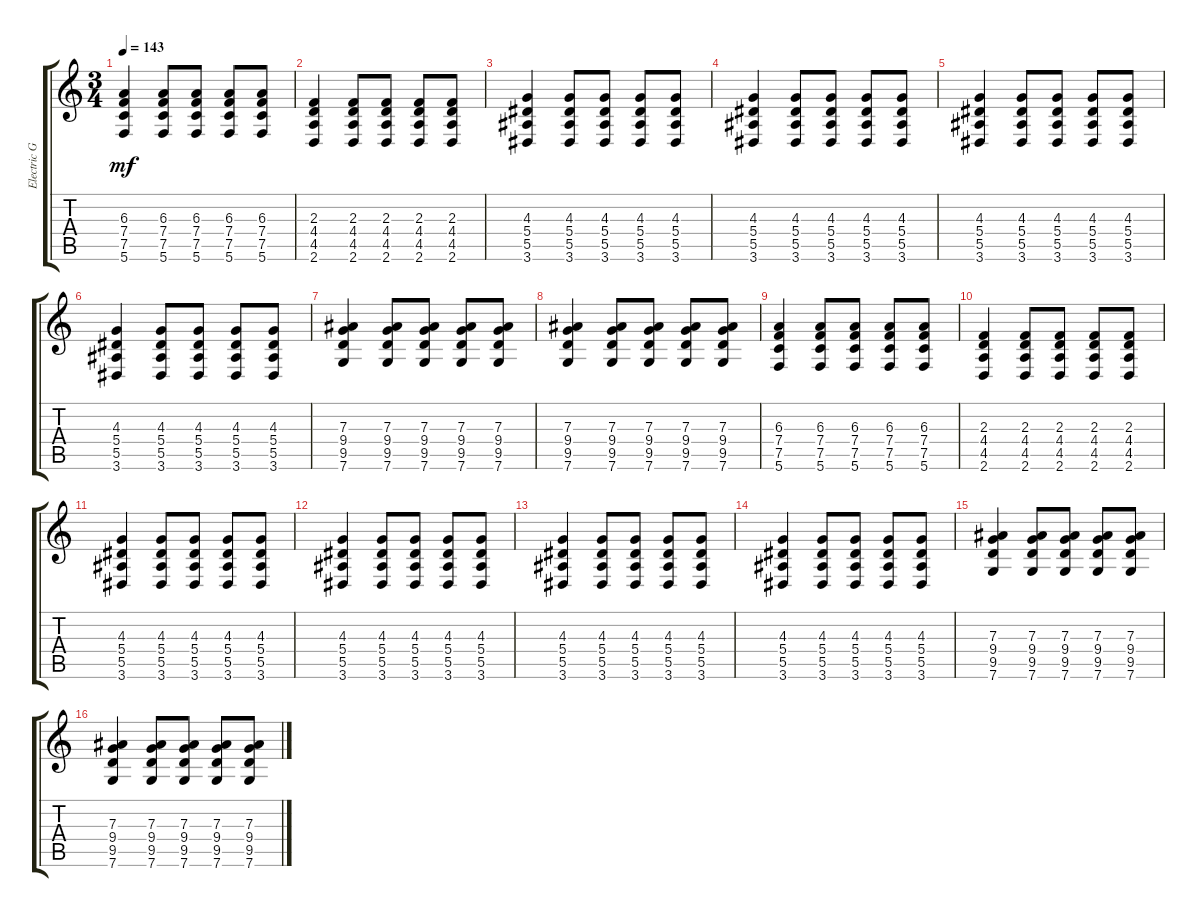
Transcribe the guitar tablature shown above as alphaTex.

\track ("Electric Guitar" "Electric G") {instrument distortionguitar}
\staff {score tabs}
\tuning (C4 G3 Eb3 Bb2 F2 C2) {hide}
\ts (3 4)
\tempo 143
\clef g2
\ks c
(6.3 7.4 7.5 5.6).4{dy mf} (6.3 7.4 7.5 5.6).8 (6.3 7.4 7.5 5.6).8 (6.3 7.4 7.5 5.6).8 (6.3 7.4 7.5 5.6).8 |
(2.3 4.4 4.5 2.6).4 (2.3 4.4 4.5 2.6).8 (2.3 4.4 4.5 2.6).8 (2.3 4.4 4.5 2.6).8 (2.3 4.4 4.5 2.6).8 |
(4.3 5.4 5.5 3.6).4 (4.3 5.4 5.5 3.6).8 (4.3 5.4 5.5 3.6).8 (4.3 5.4 5.5 3.6).8 (4.3 5.4 5.5 3.6).8 |
(4.3 5.4 5.5 3.6).4 (4.3 5.4 5.5 3.6).8 (4.3 5.4 5.5 3.6).8 (4.3 5.4 5.5 3.6).8 (4.3 5.4 5.5 3.6).8 |
(4.3 5.4 5.5 3.6).4 (4.3 5.4 5.5 3.6).8 (4.3 5.4 5.5 3.6).8 (4.3 5.4 5.5 3.6).8 (4.3 5.4 5.5 3.6).8 |
(4.3 5.4 5.5 3.6).4 (4.3 5.4 5.5 3.6).8 (4.3 5.4 5.5 3.6).8 (4.3 5.4 5.5 3.6).8 (4.3 5.4 5.5 3.6).8 |
(7.3 9.4 9.5 7.6).4 (7.3 9.4 9.5 7.6).8 (7.3 9.4 9.5 7.6).8 (7.3 9.4 9.5 7.6).8 (7.3 9.4 9.5 7.6).8 |
(7.3 9.4 9.5 7.6).4 (7.3 9.4 9.5 7.6).8 (7.3 9.4 9.5 7.6).8 (7.3 9.4 9.5 7.6).8 (7.3 9.4 9.5 7.6).8 |
(6.3 7.4 7.5 5.6).4 (6.3 7.4 7.5 5.6).8 (6.3 7.4 7.5 5.6).8 (6.3 7.4 7.5 5.6).8 (6.3 7.4 7.5 5.6).8 |
(2.3 4.4 4.5 2.6).4 (2.3 4.4 4.5 2.6).8 (2.3 4.4 4.5 2.6).8 (2.3 4.4 4.5 2.6).8 (2.3 4.4 4.5 2.6).8 |
(4.3 5.4 5.5 3.6).4 (4.3 5.4 5.5 3.6).8 (4.3 5.4 5.5 3.6).8 (4.3 5.4 5.5 3.6).8 (4.3 5.4 5.5 3.6).8 |
(4.3 5.4 5.5 3.6).4 (4.3 5.4 5.5 3.6).8 (4.3 5.4 5.5 3.6).8 (4.3 5.4 5.5 3.6).8 (4.3 5.4 5.5 3.6).8 |
(4.3 5.4 5.5 3.6).4 (4.3 5.4 5.5 3.6).8 (4.3 5.4 5.5 3.6).8 (4.3 5.4 5.5 3.6).8 (4.3 5.4 5.5 3.6).8 |
(4.3 5.4 5.5 3.6).4 (4.3 5.4 5.5 3.6).8 (4.3 5.4 5.5 3.6).8 (4.3 5.4 5.5 3.6).8 (4.3 5.4 5.5 3.6).8 |
(7.3 9.4 9.5 7.6).4 (7.3 9.4 9.5 7.6).8 (7.3 9.4 9.5 7.6).8 (7.3 9.4 9.5 7.6).8 (7.3 9.4 9.5 7.6).8 |
(7.3 9.4 9.5 7.6).4 (7.3 9.4 9.5 7.6).8 (7.3 9.4 9.5 7.6).8 (7.3 9.4 9.5 7.6).8 (7.3 9.4 9.5 7.6).8
